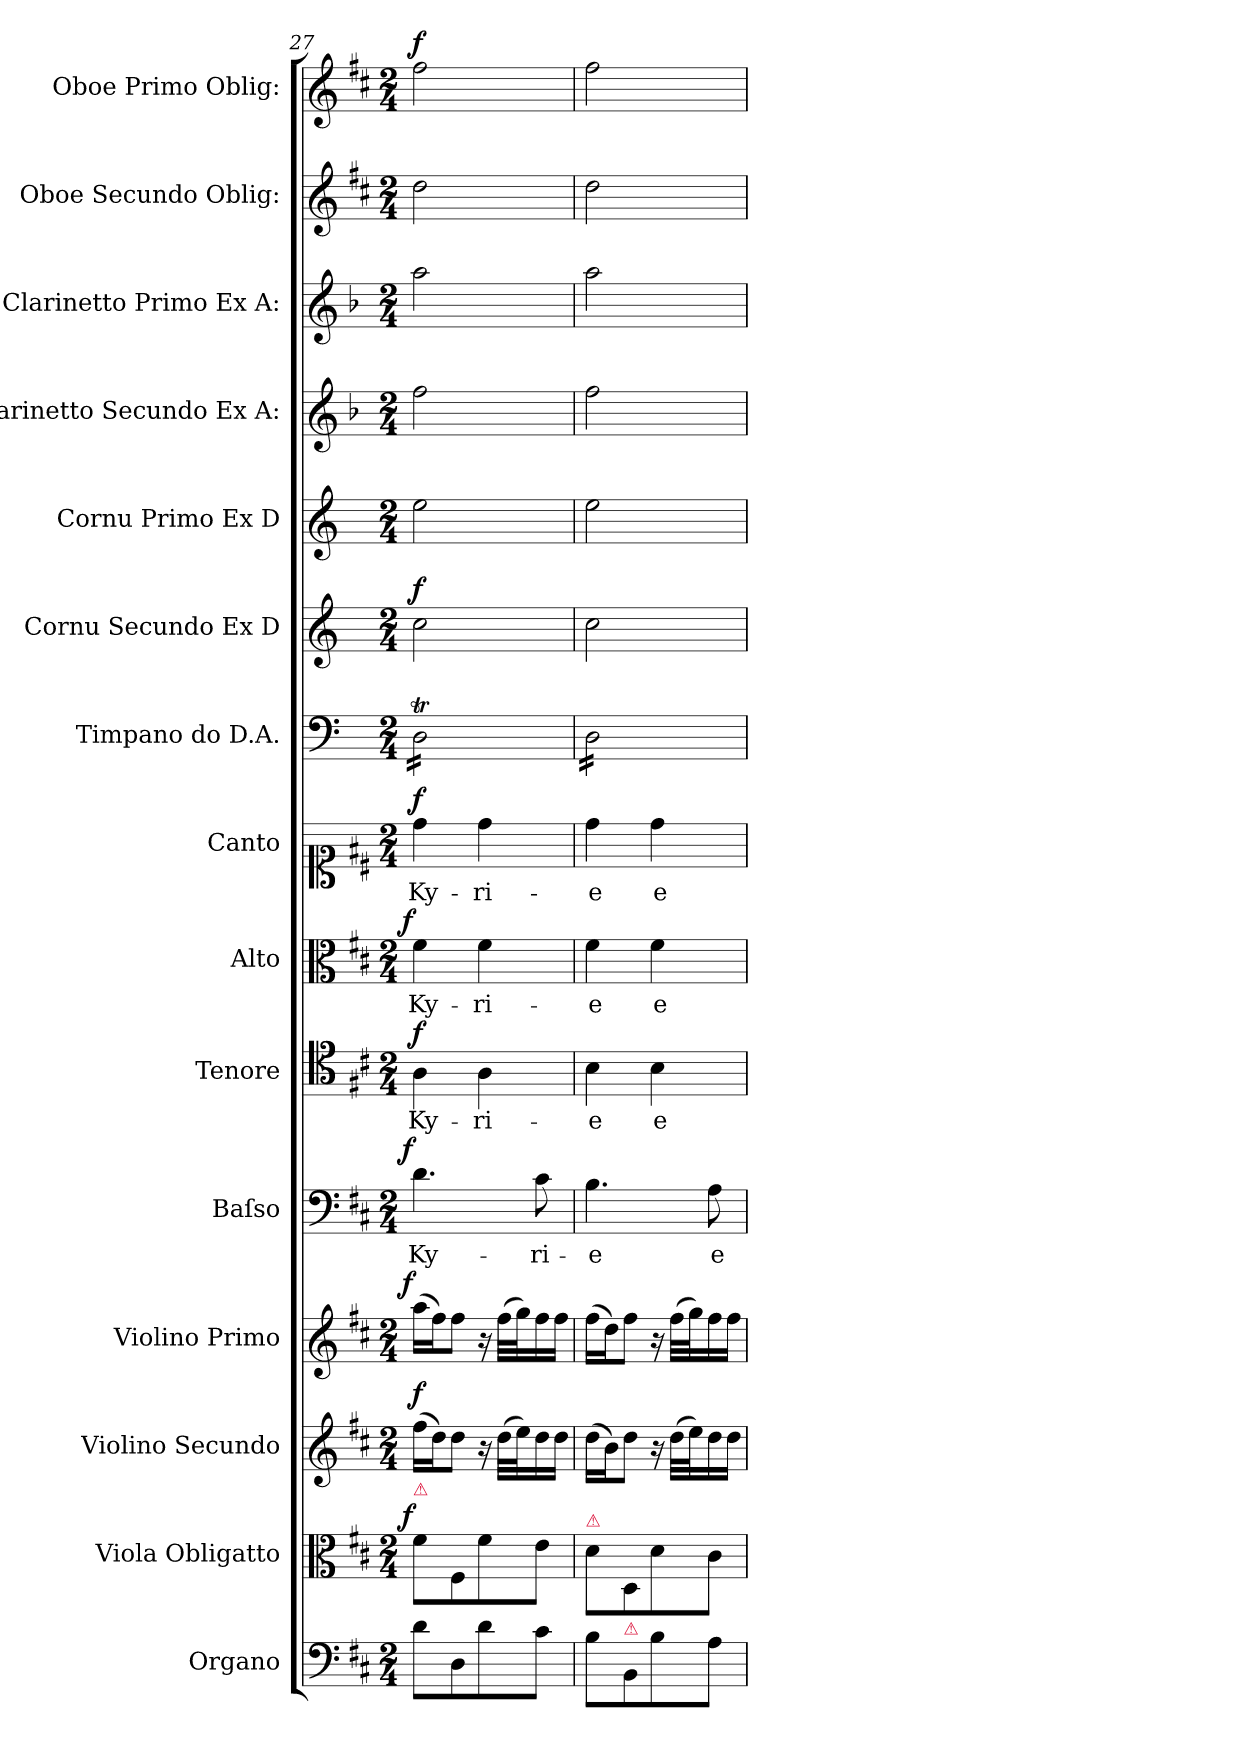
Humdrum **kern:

**kern	**kern	**dynam	**kern	**dynam	**kern	**dynam	**kern	**text	**dynam	**kern	**text	**dynam	**kern	**text	**dynam	**kern	**text	**dynam	**kern	**dynam	**kern	**dynam	**kern	**dynam	**kern	**kern	**kern	**dynam	**kern	**dynam
*part15	*part14	*part14	*part13	*part13	*part12	*part12	*part11	*part11	*part11	*part10	*part10	*part10	*part9	*part9	*part9	*part8	*part8	*part8	*part7	*part7	*part6	*part6	*part5	*part5	*part4	*part3	*part2	*part2	*part1	*part1
*staff15	*staff14	*staff14	*staff13	*staff13	*staff12	*staff12	*staff11	*staff11	*staff11	*staff10	*staff10	*staff10	*staff9	*staff9	*staff9	*staff8	*staff8	*staff8	*staff7	*staff7	*staff6	*staff6	*staff5	*staff5	*staff4	*staff3	*staff2	*staff2	*staff1	*staff1
*I"Organo	*I"Viola Obligatto	*	*I"Violino Secundo	*	*I"Violino Primo	*	*I"Baſso	*	*	*I"Tenore	*	*	*I"Alto	*	*	*I"Canto	*	*	*I"Timpano do D.A.	*	*I"Cornu Secundo Ex D	*	*I"Cornu Primo Ex D	*	*I"Clarinetto Secundo Ex A:	*I"Clarinetto Primo Ex A:	*I"Oboe Secundo Oblig:	*	*I"Oboe Primo Oblig:	*
*I'org	*I'vla obl	*	*I'vl 2	*	*I'vl 1	*	*I'B	*	*	*I'T	*	*	*I'A	*	*	*	*	*	*I'timp	*	*	*	*	*	*I'cl 2 in A	*I'cl 1 in A	*I'ob 2	*	*I'ob 1	*
*clefF4	*clefC3	*	*clefG2	*	*clefG2	*	*clefF4	*	*	*clefC4	*	*	*clefC3	*	*	*clefC1	*	*	*clefF4	*	*clefG2	*	*clefG2	*	*clefG2	*clefG2	*clefG2	*	*clefG2	*
*	*	*	*	*	*	*	*	*	*	*	*	*	*	*	*	*	*	*	*	*	*ITrd-1c-2	*	*ITrd-1c-2	*	*ITrd2c3	*ITrd2c3	*	*	*	*
*k[f#c#]	*k[f#c#]	*	*k[f#c#]	*	*k[f#c#]	*	*k[f#c#]	*	*	*k[f#c#]	*	*	*k[f#c#]	*	*	*k[f#c#]	*	*	*k[]	*	*k[f#c#]	*	*k[f#c#]	*	*k[f#c#]	*k[f#c#]	*k[f#c#]	*	*k[f#c#]	*
*D:	*D:	*	*D:	*	*D:	*	*D:	*	*	*D:	*	*	*D:	*	*	*D:	*	*	*	*	*	*	*	*	*D:	*D:	*D:	*	*D:	*
*M2/4	*M2/4	*	*M2/4	*	*M2/4	*	*M2/4	*	*	*M2/4	*	*	*M2/4	*	*	*M2/4	*	*	*M2/4	*	*M2/4	*	*M2/4	*	*M2/4	*M2/4	*M2/4	*	*M2/4	*
=27	=27	=27	=27	=27	=27	=27	=27	=27	=27	=27	=27	=27	=27	=27	=27	=27	=27	=27	=27	=27	=27	=27	=27	=27	=27	=27	=27	=27	=27	=27
!	!LO:TX:a:color=crimson:t=⚠	!	!	!	!	!	!	!	!	!	!	!	!	!	!	!	!	!	!	!	!	!	!	!	!	!	!	!	!	!
!	!	!LO:DY:a:rj	!	!LO:DY:a	!	!LO:DY:a:rj	!	!	!LO:DY:a:rj	!	!	!LO:DY:a	!	!	!LO:DY:a:rj	!	!	!LO:DY:a	!	!LO:DY:rj	!	!LO:DY:a	!	!LO:DY:a	!	!	!	!LO:DY:a	!	!LO:DY:a
*	*	*	*	*	*	*	*	*	*	*	*	*	*	*	*	*	*	*	*tremolo	*	*	*	*	*	*	*	*	*	*	*
8d\L	8f#\L	f	(16ff#\LL	f	(16aa\LL	f	4.d\	Ky-	f	4A\	Ky-	f	4f#\	Ky-	f	4dd\	Ky-	f	16DT\LL	p&colon;	2dd\	f	2ff#\	f&colon;	2dd\	2ff#\	2dd\	for	2ff#\	f
.	.	.	16dd\J)	.	16ff#\J)	.	.	.	.	.	.	.	.	.	.	.	.	.	16DT\	.	.	.	.	.	.	.	.	.	.	.
8D\	8F#/	.	8dd\J	.	8ff#\J	.	.	.	.	.	.	.	.	.	.	.	.	.	16DT\	.	.	.	.	.	.	.	.	.	.	.
.	.	.	.	.	.	.	.	.	.	.	.	.	.	.	.	.	.	.	16DT\	.	.	.	.	.	.	.	.	.	.	.
8d\	8f#\	.	16r	.	16r	.	.	.	.	4A\	-ri-	.	4f#\	-ri-	.	4dd\	-ri-	.	16DT\	.	.	.	.	.	.	.	.	.	.	.
.	.	.	(32dd\LLL	.	(32ff#\LLL	.	.	.	.	.	.	.	.	.	.	.	.	.	16DT\	.	.	.	.	.	.	.	.	.	.	.
.	.	.	32ee\J)	.	32gg\J)	.	.	.	.	.	.	.	.	.	.	.	.	.	.	.	.	.	.	.	.	.	.	.	.	.
8c#\J	8e\J	.	16dd\	.	16ff#\	.	8c#\	-ri-	.	.	.	.	.	.	.	.	.	.	16DT\	.	.	.	.	.	.	.	.	.	.	.
.	.	.	16dd\JJ	.	16ff#\JJ	.	.	.	.	.	.	.	.	.	.	.	.	.	16DT\JJ	.	.	.	.	.	.	.	.	.	.	.
=28	=28	=28	=28	=28	=28	=28	=28	=28	=28	=28	=28	=28	=28	=28	=28	=28	=28	=28	=28	=28	=28	=28	=28	=28	=28	=28	=28	=28	=28	=28
!	!LO:TX:a:color=crimson:t=⚠	!	!	!	!	!	!	!	!	!	!	!	!	!	!	!	!	!	!	!	!	!	!	!	!	!	!	!	!	!
8B\L	8d\L	.	(16dd\LL	.	(16ff#\LL	.	4.B\	-e	.	4B\	-e	.	4f#\	-e	.	4dd\	-e	.	16D\LL	.	2dd\	.	2ff#\	.	2dd\	2ff#\	2dd\	.	2ff#\	.
.	.	.	16b\J)	.	16dd\J)	.	.	.	.	.	.	.	.	.	.	.	.	.	16D\	.	.	.	.	.	.	.	.	.	.	.
!LO:TX:a:color=crimson:t=⚠	!	!	!	!	!	!	!	!	!	!	!	!	!	!	!	!	!	!	!	!	!	!	!	!	!	!	!	!	!	!
8BB/	8D/	.	8dd\J	.	8ff#\J	.	.	.	.	.	.	.	.	.	.	.	.	.	16D\	.	.	.	.	.	.	.	.	.	.	.
.	.	.	.	.	.	.	.	.	.	.	.	.	.	.	.	.	.	.	16D\	.	.	.	.	.	.	.	.	.	.	.
8B\	8d\	.	16r	.	16r	.	.	.	.	4B\	e-	.	4f#\	e-	.	4dd\	e-	.	16D\	.	.	.	.	.	.	.	.	.	.	.
.	.	.	(32dd\LLL	.	(32ff#\LLL	.	.	.	.	.	.	.	.	.	.	.	.	.	16D\	.	.	.	.	.	.	.	.	.	.	.
.	.	.	32ee\J)	.	32gg\J)	.	.	.	.	.	.	.	.	.	.	.	.	.	.	.	.	.	.	.	.	.	.	.	.	.
8A\J	8c#\J	.	16dd\	.	16ff#\	.	8A\	e-	.	.	.	.	.	.	.	.	.	.	16D\	.	.	.	.	.	.	.	.	.	.	.
.	.	.	16dd\JJ	.	16ff#\JJ	.	.	.	.	.	.	.	.	.	.	.	.	.	16D\JJ	.	.	.	.	.	.	.	.	.	.	.
*	*	*	*	*	*	*	*	*	*	*	*	*	*	*	*	*	*	*	*Xtremolo	*	*	*	*	*	*	*	*	*	*	*
=	=	=	=	=	=	=	=	=	=	=	=	=	=	=	=	=	=	=	=	=	=	=	=	=	=	=	=	=	=	=
*-	*-	*-	*-	*-	*-	*-	*-	*-	*-	*-	*-	*-	*-	*-	*-	*-	*-	*-	*-	*-	*-	*-	*-	*-	*-	*-	*-	*-	*-	*-
